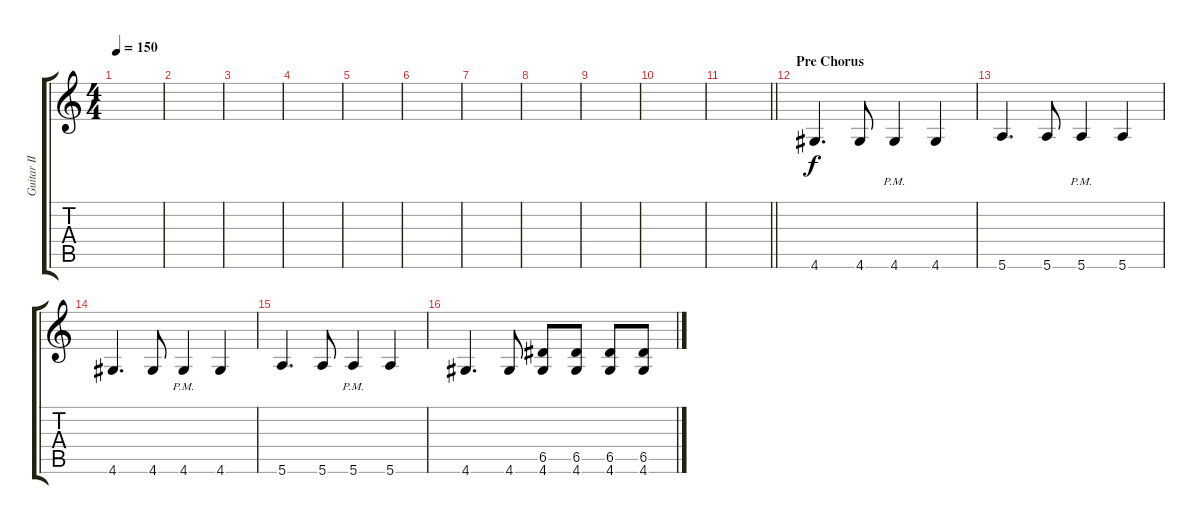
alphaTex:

\track ("Guitar II" "Guitar II") {instrument distortionguitar}
\staff {score tabs}
\tuning (E4 B3 G3 D3 A2 E2) {hide}
\ts (4 4)
\tempo 150
\clef g2
\ks c
|
|
|
|
|
|
|
|
|
|
\barLineRight lightlight
|
\section ("" "Pre Chorus")
4.6.4{d balance 13} 4.6.8 4.6{pm}.4 4.6.4 |
5.6.4{d} 5.6.8 5.6{pm}.4 5.6.4 |
4.6.4{d} 4.6.8 4.6{pm}.4 4.6.4 |
5.6.4{d} 5.6.8 5.6{pm}.4 5.6.4 |
4.6.4{d} 4.6.8 (6.5 4.6).8 (6.5 4.6).8 (6.5 4.6).8 (6.5 4.6).8
